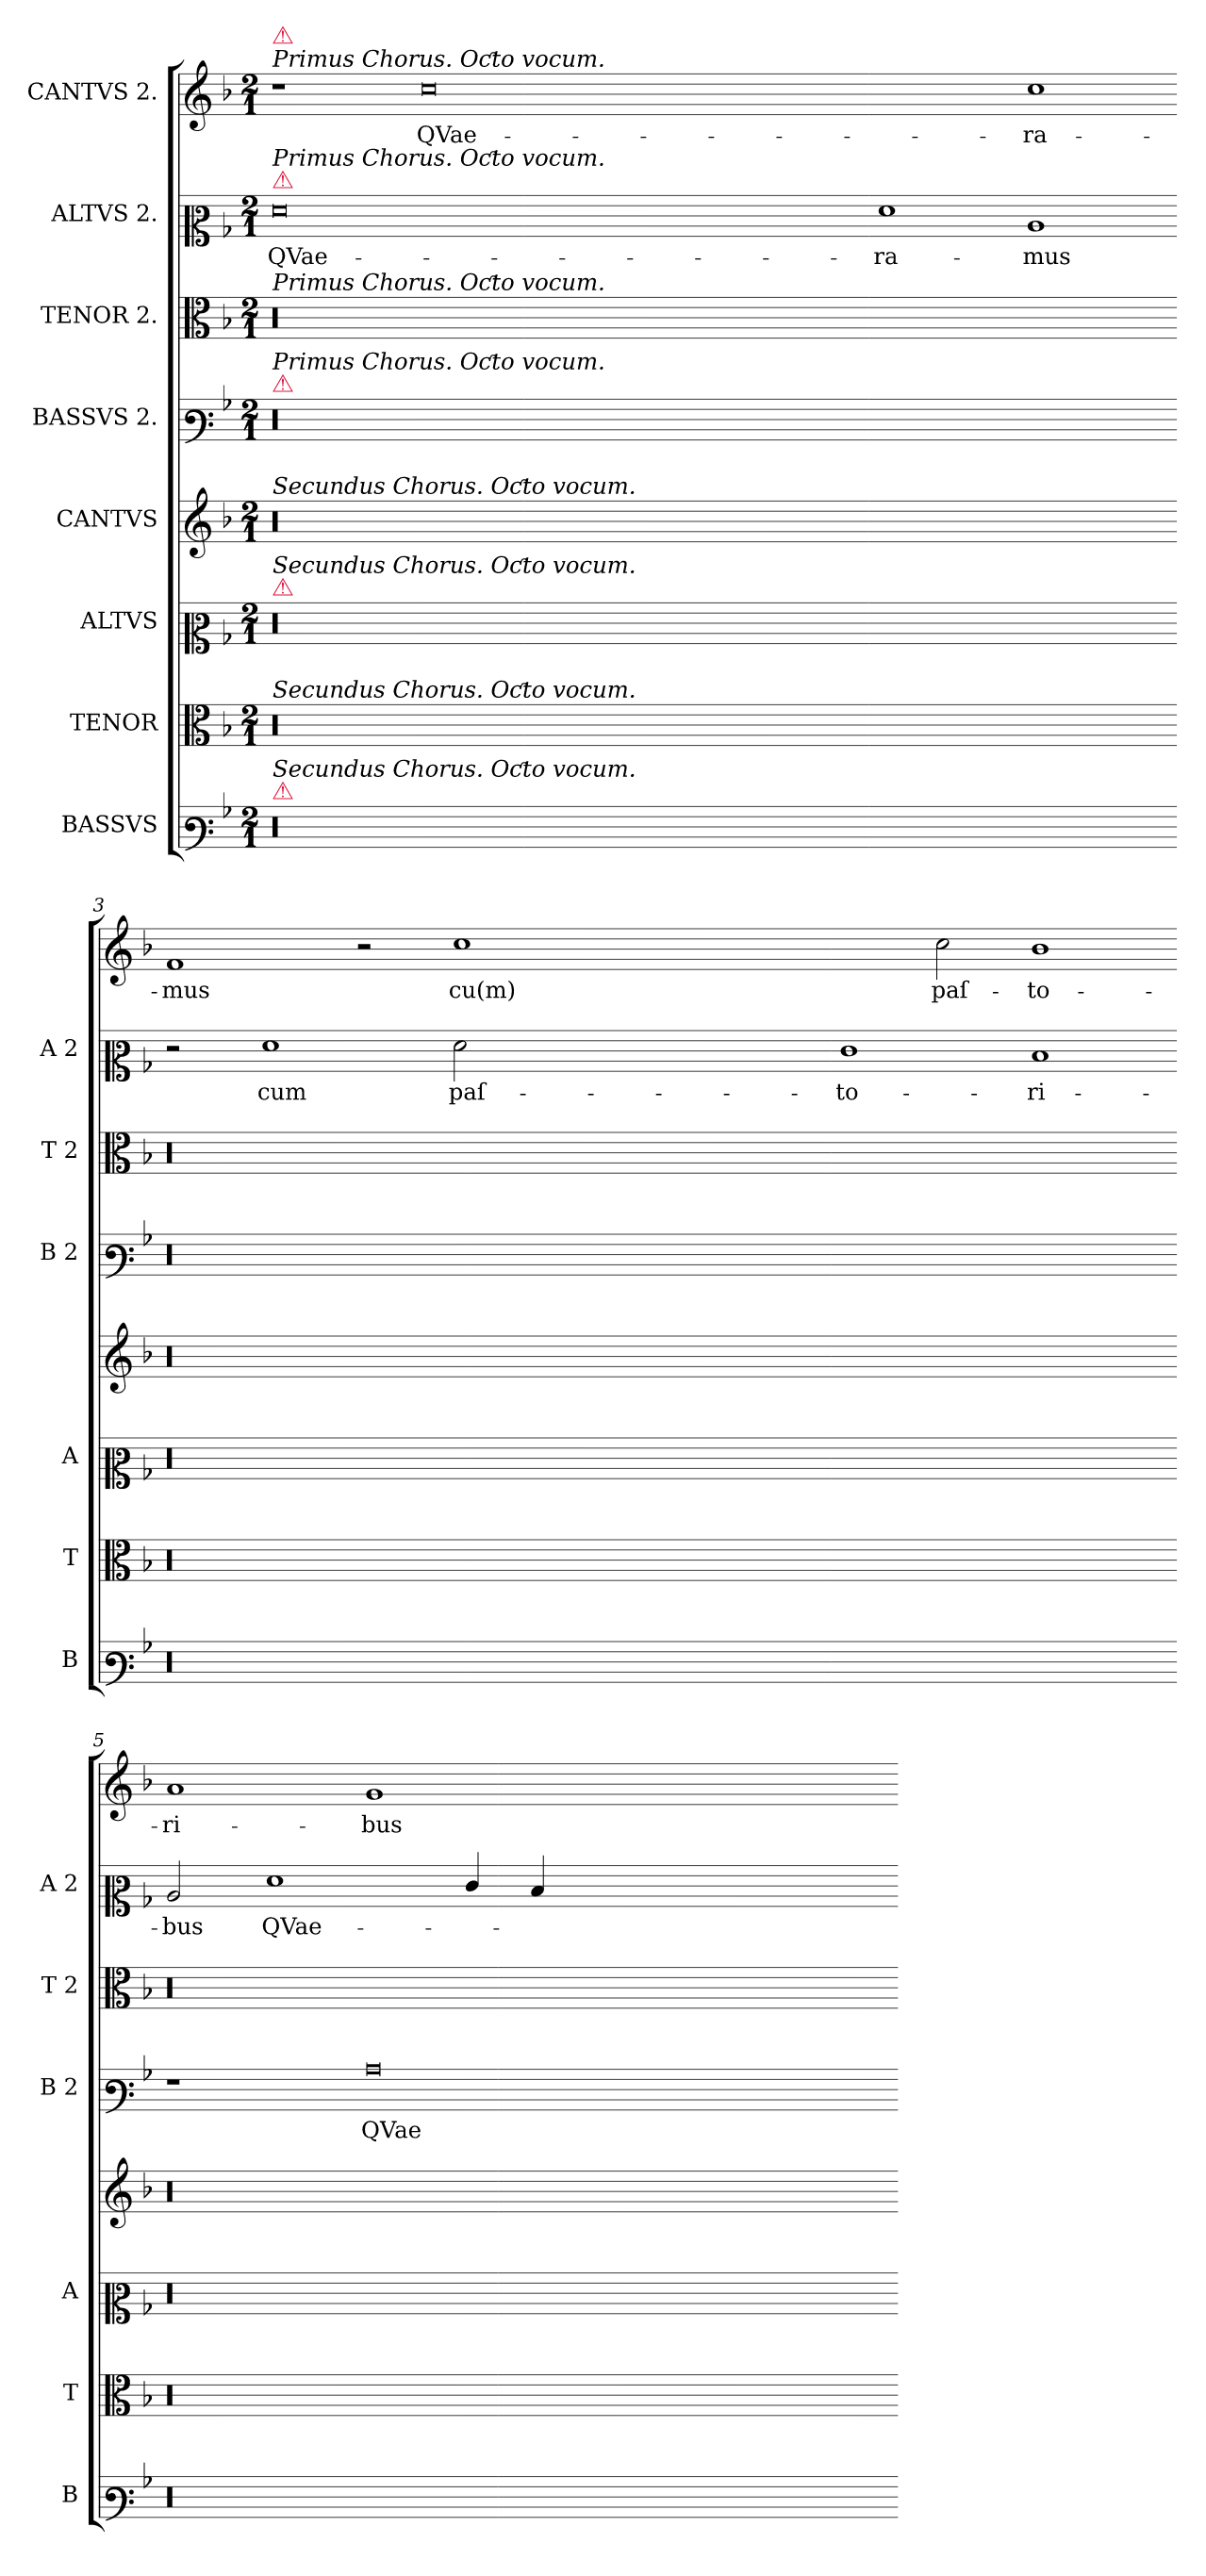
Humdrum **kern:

**kern	**kern	**kern	**kern	**kern	**text	**kern	**kern	**text	**kern	**text
*part8	*part7	*part6	*part5	*part4	*part4	*part3	*part2	*part2	*part1	*part1
*staff8	*staff7	*staff6	*staff5	*staff4	*staff4	*staff3	*staff2	*staff2	*staff1	*staff1
*I"BASSVS	*I"TENOR	*I"ALTVS	*I"CANTVS	*I"BASSVS 2.	*	*I"TENOR 2.	*I"ALTVS 2.	*	*I"CANTVS 2.	*
*I'B	*I'T	*I'A	*	*I'B 2	*	*I'T 2	*I'A 2	*	*	*
*clefF3	*clefC3	*clefC2	*clefG2	*clefF3	*	*clefC3	*clefC2	*	*clefG2	*
*k[b-]	*k[b-]	*k[b-]	*k[b-]	*k[b-]	*	*k[b-]	*k[b-]	*	*k[b-]	*
*F:ion	*F:ion	*F:ion	*F:ion	*F:ion	*	*F:ion	*F:ion	*	*F:ion	*
*M2/1	*M2/1	*M2/1	*M2/1	*M2/1	*	*M2/1	*M2/1	*	*M2/1	*
=1	=1	=1	=1	=1	=1	=1	=1	=1	=1	=1
!	!	!	!	!	!	!	!	!	!LO:TX:a:i:t=Primus Chorus. Oƈto vocum.	!
!	!	!	!	!	!	!	!	!	!LO:TX:a:color=crimson:t=⚠	!
!	!	!	!	!	!	!	!LO:TX:a:color=crimson:t=⚠	!	!	!
!	!	!	!	!	!	!	!LO:TX:a:i:t=Primus Chorus. Oƈto vocum.	!	!	!
!	!	!	!	!	!	!LO:TX:a:i:t=Primus Chorus. Oƈto vocum.	!	!	!	!
!	!	!	!	!LO:TX:a:color=crimson:t=⚠	!	!	!	!	!	!
!	!	!	!	!LO:TX:a:i:t=Primus Chorus. Oƈto vocum.	!	!	!	!	!	!
!	!	!	!LO:TX:a:i:t=Secundus Chorus. Oƈto vocum.	!	!	!	!	!	!	!
!	!	!LO:TX:a:color=crimson:t=⚠	!	!	!	!	!	!	!	!
!	!	!LO:TX:a:i:t=Secundus Chorus. Oƈto vocum.	!	!	!	!	!	!	!	!
!	!LO:TX:a:i:t=Secundus Chorus. Oƈto vocum.	!	!	!	!	!	!	!	!	!
!LO:TX:a:color=crimson:t=⚠	!	!	!	!	!	!	!	!	!	!
!LO:TX:a:i:t=Secundus Chorus. Oƈto vocum.	!	!	!	!	!	!	!	!	!	!
00r	00r	00r	00r	00r	.	00r	0f	QVae-	1r	.
.	.	.	.	.	.	.	.	.	0cc	QVae-
.	.	.	.	.	.	.	0ryy	.	.	.
.	.	.	.	.	.	.	.	.	1ryy	.
=2-	=2-	=2-	=2-	=2-	=2-	=2-	=2-	=2-	=2-	=2-
0ryy	0ryy	0ryy	0ryy	0ryy	.	0ryy	1f	-ra-	1ryy	.
.	.	.	.	.	.	.	1c	-mus	1cc	-ra-
=3-	=3-	=3-	=3-	=3-	=3-	=3-	=3-	=3-	=3-	=3-
00r	00r	00r	00r	00r	.	00r	2r	.	1f	-mus
.	.	.	.	.	.	.	1f	cum	.	.
.	.	.	.	.	.	.	.	.	2r	.
.	.	.	.	.	.	.	2f\	paſ-	1cc\	cu(m)
.	.	.	.	.	.	.	0ryy	.	.	.
.	.	.	.	.	.	.	.	.	1.ryy	.
=4-	=4-	=4-	=4-	=4-	=4-	=4-	=4-	=4-	=4-	=4-
0ryy	0ryy	0ryy	0ryy	0ryy	.	0ryy	1e	-to-	2ryy	.
.	.	.	.	.	.	.	.	.	2cc\	paſ-
.	.	.	.	.	.	.	1d	-ri-	1b-	-to-
=5-	=5-	=5-	=5-	=5-	=5-	=5-	=5-	=5-	=5-	=5-
00r	00r	00r	00r	1r	.	00r	2c/	-bus	1a	-ri-
!	!	!	!	!	!	!	!	!LO:LY:i	!	!
.	.	.	.	.	.	.	1f	QVae-	.	.
.	.	.	.	0c	QVae-	.	.	.	1g	-bus
.	.	.	.	.	.	.	4e/	.	.	.
.	.	.	.	.	.	.	4d/	.	.	.
.	.	.	.	.	.	.	0ryy	.	0ryy	.
.	.	.	.	1ryy	.	.	.	.	.	.
=-	=-	=-	=-	=-	=-	=-	=-	=-	=-	=-
*-	*-	*-	*-	*-	*-	*-	*-	*-	*-	*-
